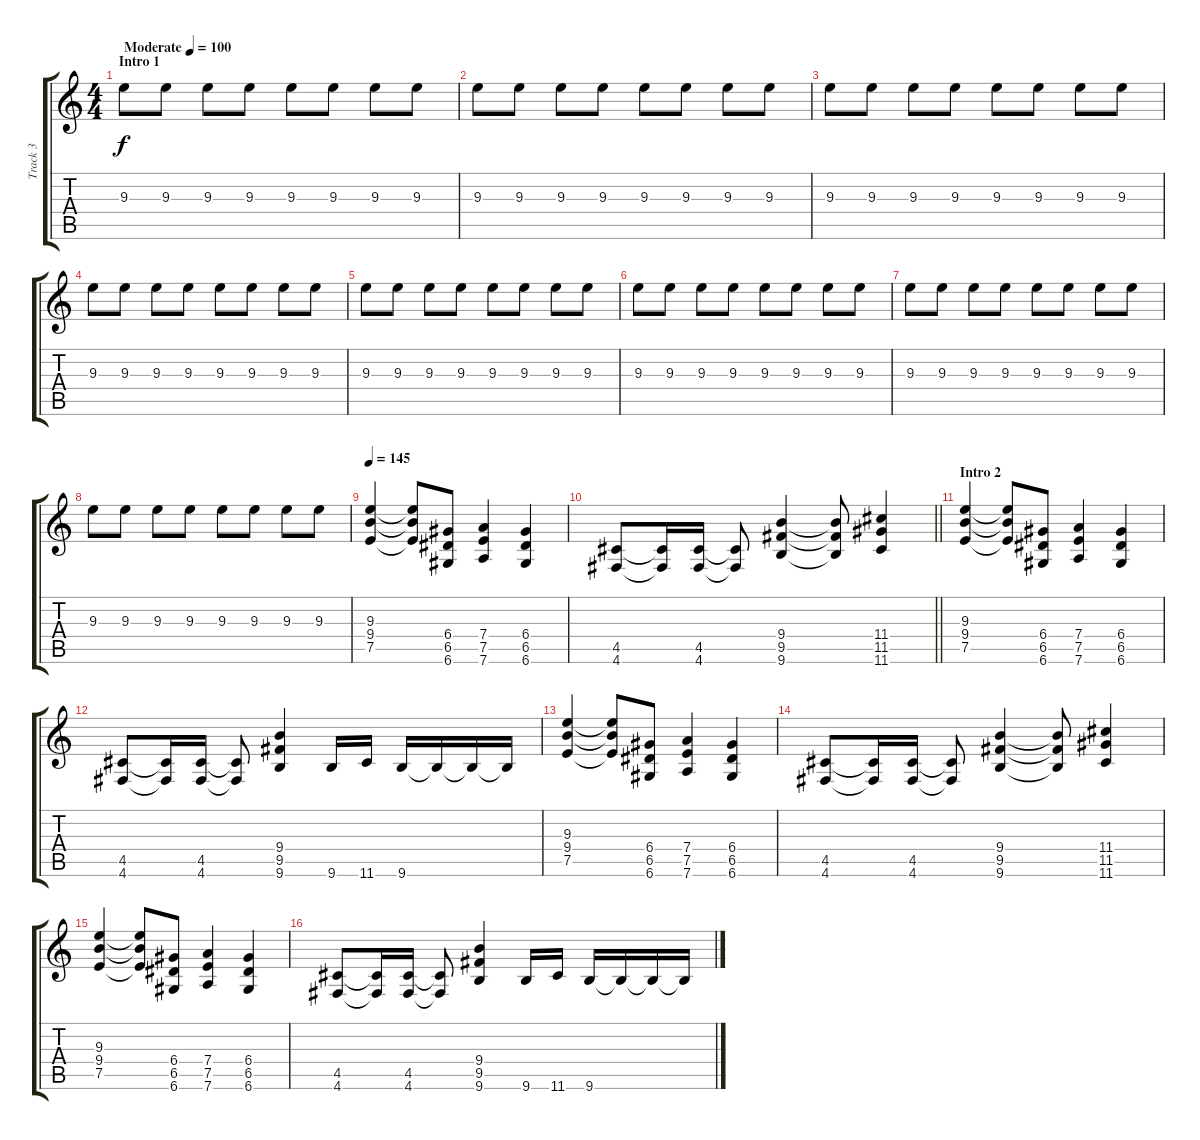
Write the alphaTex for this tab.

\track ("Track 3" "Track 3") {instrument distortionguitar}
\staff {score tabs}
\tuning (E4 B3 G3 D3 A2 D2) {hide}
\ts (4 4)
\section ("" "Intro 1")
\tempo (100 "Moderate")
\clef g2
\ks c
9.3.8{dy f volume 8 instrument distortionguitar} 9.3.8 9.3.8 9.3.8 9.3.8 9.3.8 9.3.8 9.3.8 |
9.3.8 9.3.8 9.3.8 9.3.8 9.3.8 9.3.8 9.3.8 9.3.8 |
9.3.8 9.3.8 9.3.8 9.3.8 9.3.8 9.3.8 9.3.8 9.3.8 |
9.3.8 9.3.8 9.3.8 9.3.8 9.3.8 9.3.8 9.3.8 9.3.8 |
9.3.8 9.3.8 9.3.8 9.3.8 9.3.8 9.3.8 9.3.8 9.3.8 |
9.3.8 9.3.8 9.3.8 9.3.8 9.3.8 9.3.8 9.3.8 9.3.8 |
9.3.8 9.3.8 9.3.8 9.3.8 9.3.8 9.3.8 9.3.8 9.3.8 |
9.3.8 9.3.8 9.3.8 9.3.8 9.3.8 9.3.8 9.3.8 9.3.8 |
\tempo 145
(9.3 9.4 7.5).4 (9.3{t} 9.4{t} 7.5{t}).8 (6.4 6.5 6.6).8 (7.4 7.5 7.6).4 (6.4 6.5 6.6).4 |
\barLineRight lightlight
(4.5 4.6).8 (4.5{t} 4.6{t}).16 (4.5 4.6).16 (4.5{t} 4.6{t}).8 (9.4 9.5 9.6).4 (9.4{t} 9.5{t} 9.6{t}).8 (11.4 11.5 11.6).4 |
\section ("" "Intro 2")
(9.3 9.4 7.5).4{volume 11} (9.3{t} 9.4{t} 7.5{t}).8 (6.4 6.5 6.6).8 (7.4 7.5 7.6).4 (6.4 6.5 6.6).4 |
(4.5 4.6).8 (4.5{t} 4.6{t}).16 (4.5 4.6).16 (4.5{t} 4.6{t}).8 (9.4 9.5 9.6).4 9.6.16 11.6.16 9.6.16 9.6{t}.16 9.6{t}.16 9.6{t}.16 |
(9.3 9.4 7.5).4 (9.3{t} 9.4{t} 7.5{t}).8 (6.4 6.5 6.6).8 (7.4 7.5 7.6).4 (6.4 6.5 6.6).4 |
(4.5 4.6).8 (4.5{t} 4.6{t}).16 (4.5 4.6).16 (4.5{t} 4.6{t}).8 (9.4 9.5 9.6).4 (9.4{t} 9.5{t} 9.6{t}).8 (11.4 11.5 11.6).4 |
(9.3 9.4 7.5).4 (9.3{t} 9.4{t} 7.5{t}).8 (6.4 6.5 6.6).8 (7.4 7.5 7.6).4 (6.4 6.5 6.6).4 |
(4.5 4.6).8 (4.5{t} 4.6{t}).16 (4.5 4.6).16 (4.5{t} 4.6{t}).8 (9.4 9.5 9.6).4 9.6.16 11.6.16 9.6.16 9.6{t}.16 9.6{t}.16 9.6{t}.16
